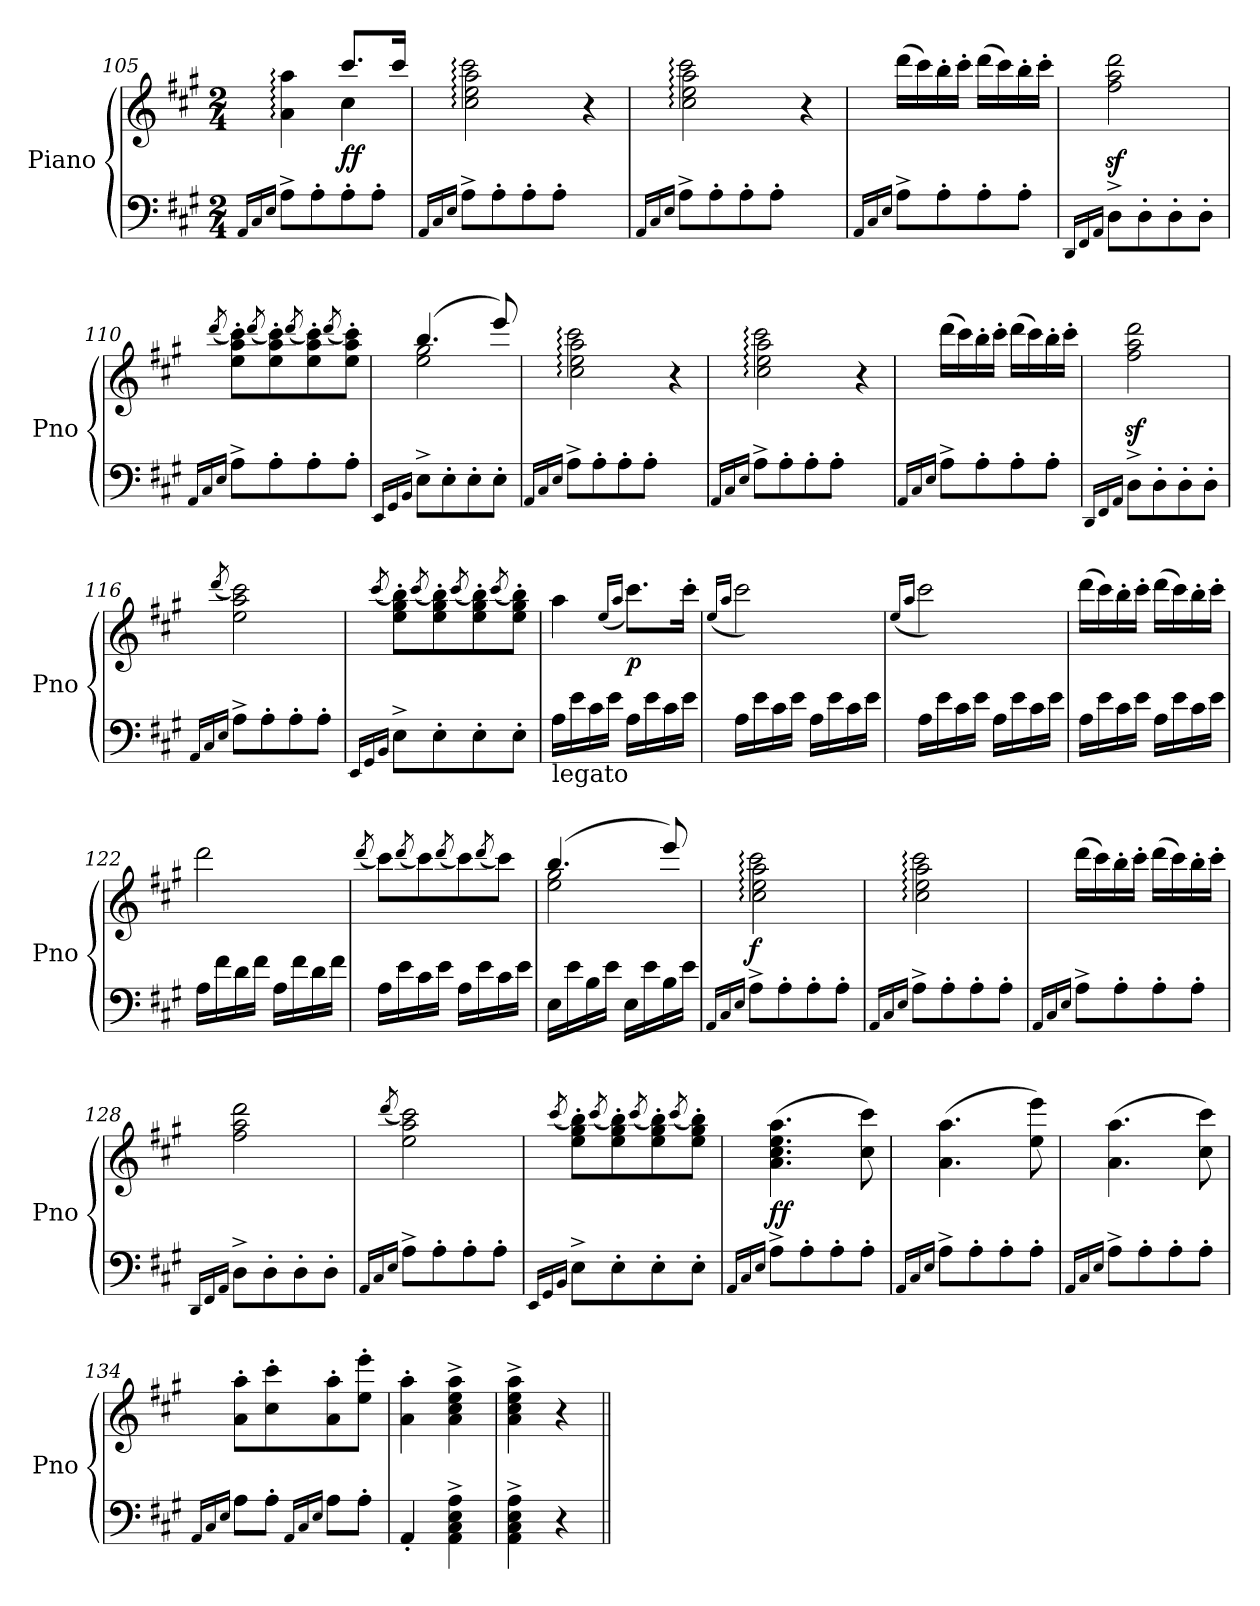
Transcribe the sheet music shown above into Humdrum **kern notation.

**kern	**kern	**dynam
*part1	*part1	*part1
*staff2	*staff1	*staff1/2
*I"Piano	*	*
*I'Pno	*	*
!!LO:PB:g=z
*clefF4	*clefG2	*
*k[f#c#g#]	*k[f#c#g#]	*
*A:	*A:	*
*M2/4	*M2/4	*
=105	=105	=105
16qAA/LL	.	.
16qC#/	.	.
16qE/JJ	.	.
*	*^	*
8A^\L	4a\: 4aa\:	4ryy	.
8A'\	.	.	.
!	!	!	!LO:DY:b
8A'\	4cc#\	8.ccc#/L	ff
8A'\J	.	.	.
.	.	16ccc#/Jk	.
=106	=106	=106	=106
16qAA/LL	.	.	.
16qC#/	.	.	.
16qE/JJ	.	.	.
8A^\L	2ccc#:\	2cc#\: 2ee\: 2aa\:	.
8A'\	.	.	.
8A'\	.	.	.
8A'\J	.	.	.
4ryy	4ryy	4r	.
=107	=107	=107	=107
16qAA/LL	.	.	.
16qC#/	.	.	.
16qE/JJ	.	.	.
8A^\L	2ccc#:\	2cc#\: 2ee\: 2aa\:	.
8A'\	.	.	.
8A'\	.	.	.
8A'\J	.	.	.
4ryy	4ryy	4r	.
*	*v	*v	*
=108	=108	=108
16qAA/LL	.	.
16qC#/	.	.
16qE/JJ	.	.
8A^\L	(16ddd\LL	.
.	16ccc#\)	.
8A'\	16bb'\	.
.	16ccc#'\JJ	.
8A'\	(16ddd\LL	.
.	16ccc#\)	.
8A'\J	16bb'\	.
.	16ccc#'\JJ	.
=109	=109	=109
16qDD/LL	.	.
16qFF#/	.	.
16qAA/JJ	.	.
8D^\L	2ff#\z< 2aa\z< 2ddd\z<	.
8D'\	.	.
8D'\	.	.
8D'\J	.	.
!!LO:LB:g=z
=110	=110	=110
16qAA/LL	.	.
16qC#/	.	.
16qE/JJ	(8qddd/	.
8A^\L	8ee\' 8aa\' 8ccc#\'L)	.
.	(8qddd/	.
8A'\	8ee\' 8aa\' 8ccc#\')	.
.	(8qddd/	.
8A'\	8ee\' 8aa\' 8ccc#\')	.
.	(8qddd/	.
8A'\J	8ee\' 8aa\' 8ccc#\'J)	.
=111	=111	=111
16qEE/LL	.	.
16qGG#/	.	.
16qBB/JJ	.	.
*	*^	*
8E^\L	(4.bb/	2ee\ 2gg#\	.
8E'\	.	.	.
8E'\	.	.	.
8E'\J	8eee/)	.	.
=112	=112	=112	=112
16qAA/LL	.	.	.
16qC#/	.	.	.
16qE/JJ	.	.	.
8A^\L	2ccc#:\	2cc#\: 2ee\: 2aa\:	.
8A'\	.	.	.
8A'\	.	.	.
8A'\J	.	.	.
4ryy	4ryy	4r	.
=113	=113	=113	=113
16qAA/LL	.	.	.
16qC#/	.	.	.
16qE/JJ	.	.	.
8A^\L	2ccc#:\	2cc#\: 2ee\: 2aa\:	.
8A'\	.	.	.
8A'\	.	.	.
8A'\J	.	.	.
4ryy	4ryy	4r	.
*	*v	*v	*
=114	=114	=114
16qAA/LL	.	.
16qC#/	.	.
16qE/JJ	.	.
8A^\L	(16ddd\LL	.
.	16ccc#\)	.
8A'\	16bb'\	.
.	16ccc#'\JJ	.
8A'\	(16ddd\LL	.
.	16ccc#\)	.
8A'\J	16bb'\	.
.	16ccc#'\JJ	.
!!LO:LB:g=z
=115	=115	=115
16qDD/LL	.	.
16qFF#/	.	.
16qAA/JJ	.	.
8D^\L	2ff#\z< 2aa\z< 2ddd\z<	.
8D'\	.	.
8D'\	.	.
8D'\J	.	.
=116	=116	=116
16qAA/LL	.	.
16qC#/	.	.
16qE/JJ	(8qddd/	.
8A^\L	2ee\ 2aa\ 2ccc#\)	.
8A'\	.	.
8A'\	.	.
8A'\J	.	.
=117	=117	=117
16qEE/LL	.	.
16qGG#/	.	.
16qBB/JJ	(8qccc#/	.
8E^\L	8ee\' 8gg#\' 8bb\'L)	.
.	(8qccc#/	.
8E'\	8ee\' 8gg#\' 8bb\')	.
.	(8qccc#/	.
8E'\	8ee\' 8gg#\' 8bb\')	.
.	(8qccc#/	.
8E'\J	8ee\' 8gg#\' 8bb\'J)	.
=118	=118	=118
!LO:TX:b:t=legato	!	!
16A\LL	4aa\	.
16e\	.	.
16c#\	.	.
16e\JJ	.	.
.	(16qee/LL	.
.	16qaa/JJ	.
!	!	!LO:DY:b
16A\LL	8.ccc#\L)	p
16e\	.	.
16c#\	.	.
16e\JJ	16ccc#'\Jk	.
=119	=119	=119
*	*^	*
.	.	(16qee/LL	.
.	.	16qaa/JJ	.
16A\LL	2ccc#\	8.cc#\yy)	.
16e\	.	.	.
16c#\	.	.	.
16e\JJ	.	4ryy	.
16A\LL	.	.	.
16e\	.	.	.
16c#\	.	.	.
16e\JJ	.	16ryy	.
!!LO:LB:g=z	!!
=120	=120	=120	=120
.	.	(16qee/LL	.
.	.	16qaa/JJ	.
16A\LL	2ccc#\	8.cc#\yy)	.
16e\	.	.	.
16c#\	.	.	.
16e\JJ	.	4ryy	.
16A\LL	.	.	.
16e\	.	.	.
16c#\	.	.	.
16e\JJ	.	16ryy	.
*	*v	*v	*
=121	=121	=121
16A\LL	(16ddd\LL	.
16e\	16ccc#\)	.
16c#\	16bb'\	.
16e\JJ	16ccc#'\JJ	.
16A\LL	(16ddd\LL	.
16e\	16ccc#\)	.
16c#\	16bb'\	.
16e\JJ	16ccc#'\JJ	.
=122	=122	=122
16A\LL	2ddd\	.
16f#\	.	.
16d\	.	.
16f#\JJ	.	.
16A\LL	.	.
16f#\	.	.
16d\	.	.
16f#\JJ	.	.
=123	=123	=123
.	(8qddd/	.
16A\LL	8ccc#\L)	.
16e\	.	.
.	(8qddd/	.
16c#\	8ccc#\)	.
16e\JJ	.	.
.	(8qddd/	.
16A\LL	8ccc#\)	.
16e\	.	.
.	(8qddd/	.
16c#\	8ccc#\J)	.
16e\JJ	.	.
!!LO:LB:g=z
=124	=124	=124
*	*^	*
16E\LL	(4.bb/	2ee\ 2gg#\	.
16e\	.	.	.
16B\	.	.	.
16e\JJ	.	.	.
16E\LL	.	.	.
16e\	.	.	.
16B\	8eee/)	.	.
16e\JJ	.	.	.
=125	=125	=125	=125
16qAA/LL	.	.	.
16qC#/	.	.	.
16qE/JJ	.	.	.
!	!	!	!LO:DY:b
8A^\L	2ccc#:\	2cc#\: 2ee\: 2aa\:	f
8A'\	.	.	.
8A'\	.	.	.
8A'\J	.	.	.
=126	=126	=126	=126
16qAA/LL	.	.	.
16qC#/	.	.	.
16qE/JJ	.	.	.
8A^\L	2ccc#:\	2cc#\: 2ee\: 2aa\:	.
8A'\	.	.	.
8A'\	.	.	.
8A'\J	.	.	.
*	*v	*v	*
=127	=127	=127
16qAA/LL	.	.
16qC#/	.	.
16qE/JJ	.	.
8A^\L	(16ddd\LL	.
.	16ccc#\)	.
8A'\	16bb'\	.
.	16ccc#'\JJ	.
8A'\	(16ddd\LL	.
.	16ccc#\)	.
8A'\J	16bb'\	.
.	16ccc#'\JJ	.
=128	=128	=128
16qDD/LL	.	.
16qFF#/	.	.
16qAA/JJ	.	.
8D^\L	2ff#\ 2aa\ 2ddd\	.
8D'\	.	.
8D'\	.	.
8D'\J	.	.
!!LO:PB:g=z
=129	=129	=129
16qAA/LL	.	.
16qC#/	.	.
16qE/JJ	(8qddd/	.
8A^\L	2ee\ 2aa\ 2ccc#\)	.
8A'\	.	.
8A'\	.	.
8A'\J	.	.
=130	=130	=130
16qEE/LL	.	.
16qGG#/	.	.
16qBB/JJ	(8qccc#/	.
8E^\L	8ee\' 8gg#\' 8bb\'L)	.
.	(8qccc#/	.
8E'\	8ee\' 8gg#\' 8bb\')	.
.	(8qccc#/	.
8E'\	8ee\' 8gg#\' 8bb\')	.
.	(8qccc#/	.
8E'\J	8ee\' 8gg#\' 8bb\'J)	.
=131	=131	=131
16qAA/LL	.	.
16qC#/	.	.
16qE/JJ	.	.
!	!	!LO:DY:b
8A^\L	(4.a\ 4.cc#\ 4.ee\ 4.aa\	ff
8A'\	.	.
8A'\	.	.
8A'\J	8cc#\ 8ccc#\)	.
=132	=132	=132
16qAA/LL	.	.
16qC#/	.	.
16qE/JJ	.	.
8A^\L	(4.a\ 4.aa\	.
8A'\	.	.
8A'\	.	.
8A'\J	8ee\ 8eee\)	.
=133	=133	=133
16qAA/LL	.	.
16qC#/	.	.
16qE/JJ	.	.
8A^\L	(4.a\ 4.aa\	.
8A'\	.	.
8A'\	.	.
8A'\J	8cc#\ 8ccc#\)	.
!!LO:LB:g=z
=134	=134	=134
16qAA/LL	.	.
16qC#/	.	.
16qE/JJ	.	.
8A\L	8a\' 8aa\'L	.
8A'\J	8cc#\' 8ccc#\'	.
16qAA/LL	.	.
16qC#/	.	.
16qE/JJ	.	.
8A\L	8a\' 8aa\'	.
8A'\J	8ee\' 8eee\'J	.
=135	=135	=135
4AA'/	4a\' 4aa\'	.
4AA\^ 4C#\^ 4E\^ 4A\^	4a\^ 4cc#\^ 4ee\^ 4aa\^	.
=136	=136	=136
4AA\^ 4C#\^ 4E\^ 4A\^	4a\^ 4cc#\^ 4ee\^ 4aa\^	.
4r	4r	.
=||	=||	=||
*-	*-	*-
